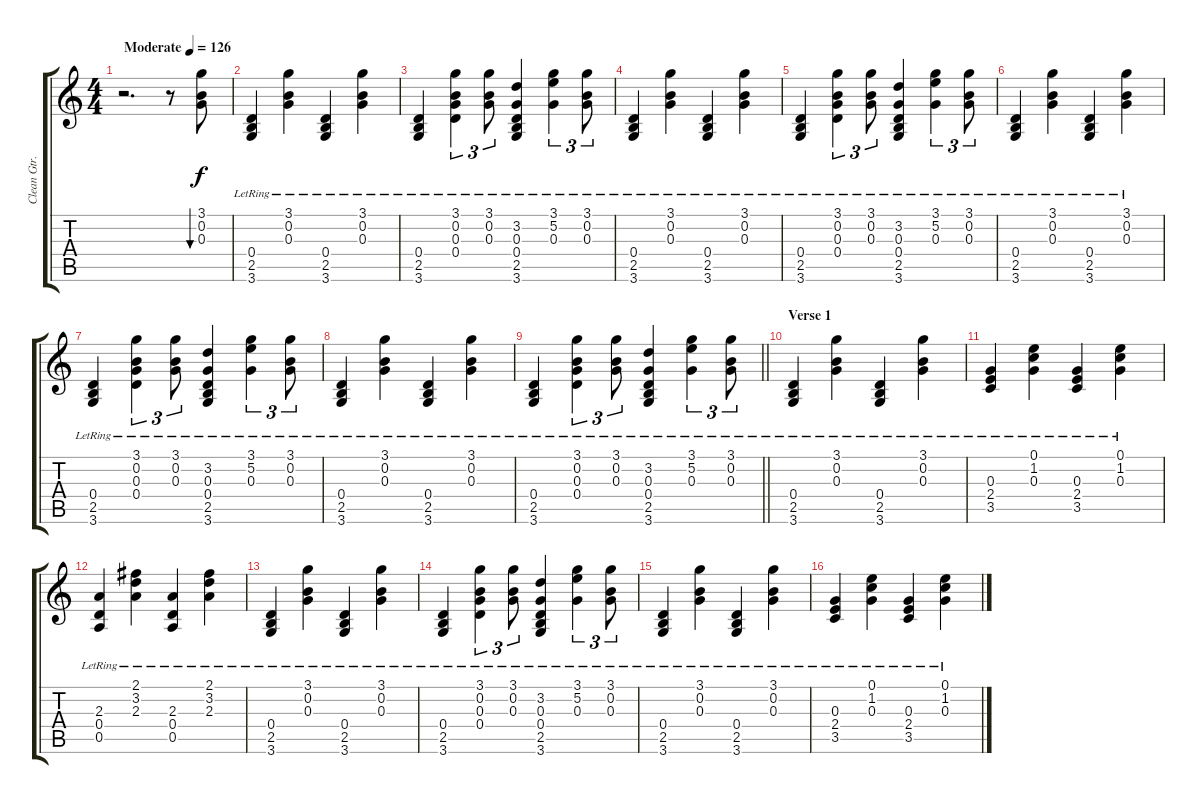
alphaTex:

\track ("Clean Gtr. 2" "Clean Gtr.") {instrument acousticguitarsteel}
\staff {score tabs}
\tuning (E4 B3 G3 D3 A2 E2) {hide}
\ts (4 4)
\tempo (126 "Moderate")
\clef g2
\ks c
r.2{d dy f instrument acousticguitarsteel} r.8 (3.1 0.2 0.3).8{bu 60} |
(0.4{lr} 2.5{lr} 3.6{lr}).4 (3.1{lr} 0.2{lr} 0.3{lr}).4 (0.4{lr} 2.5{lr} 3.6{lr}).4 (3.1{lr} 0.2{lr} 0.3{lr}).4 |
(0.4{lr} 2.5{lr} 3.6{lr}).4 (3.1{lr} 0.2{lr} 0.3{lr} 0.4{lr}).4{tu (3 2)} (3.1{lr} 0.2{lr} 0.3{lr}).8{tu (3 2)} (3.2{lr} 0.3{lr} 0.4{lr} 2.5{lr} 3.6{lr}).4 (3.1{lr} 5.2{lr} 0.3{lr}).4{tu (3 2)} (3.1{lr} 0.2{lr} 0.3{lr}).8{tu (3 2)} |
(0.4{lr} 2.5{lr} 3.6{lr}).4 (3.1{lr} 0.2{lr} 0.3{lr}).4 (0.4{lr} 2.5{lr} 3.6{lr}).4 (3.1{lr} 0.2{lr} 0.3{lr}).4 |
(0.4{lr} 2.5{lr} 3.6{lr}).4 (3.1{lr} 0.2{lr} 0.3{lr} 0.4{lr}).4{tu (3 2)} (3.1{lr} 0.2{lr} 0.3{lr}).8{tu (3 2)} (3.2{lr} 0.3{lr} 0.4{lr} 2.5{lr} 3.6{lr}).4 (3.1{lr} 5.2{lr} 0.3{lr}).4{tu (3 2)} (3.1{lr} 0.2{lr} 0.3{lr}).8{tu (3 2)} |
(0.4{lr} 2.5{lr} 3.6{lr}).4 (3.1{lr} 0.2{lr} 0.3{lr}).4 (0.4{lr} 2.5{lr} 3.6{lr}).4 (3.1{lr} 0.2{lr} 0.3{lr}).4 |
(0.4{lr} 2.5{lr} 3.6{lr}).4 (3.1{lr} 0.2{lr} 0.3{lr} 0.4{lr}).4{tu (3 2)} (3.1{lr} 0.2{lr} 0.3{lr}).8{tu (3 2)} (3.2{lr} 0.3{lr} 0.4{lr} 2.5{lr} 3.6{lr}).4 (3.1{lr} 5.2{lr} 0.3{lr}).4{tu (3 2)} (3.1{lr} 0.2{lr} 0.3{lr}).8{tu (3 2)} |
(0.4{lr} 2.5{lr} 3.6{lr}).4 (3.1{lr} 0.2{lr} 0.3{lr}).4 (0.4{lr} 2.5{lr} 3.6{lr}).4 (3.1{lr} 0.2{lr} 0.3{lr}).4 |
\barLineRight lightlight
(0.4{lr} 2.5{lr} 3.6{lr}).4 (3.1{lr} 0.2{lr} 0.3{lr} 0.4{lr}).4{tu (3 2)} (3.1{lr} 0.2{lr} 0.3{lr}).8{tu (3 2)} (3.2{lr} 0.3{lr} 0.4{lr} 2.5{lr} 3.6{lr}).4 (3.1{lr} 5.2{lr} 0.3{lr}).4{tu (3 2)} (3.1{lr} 0.2{lr} 0.3{lr}).8{tu (3 2)} |
\section ("" "Verse 1")
(0.4{lr} 2.5{lr} 3.6{lr}).4 (3.1{lr} 0.2{lr} 0.3{lr}).4 (0.4{lr} 2.5{lr} 3.6{lr}).4 (3.1{lr} 0.2{lr} 0.3{lr}).4 |
(0.3{lr} 2.4{lr} 3.5{lr}).4 (0.1{lr} 1.2{lr} 0.3{lr}).4 (0.3{lr} 2.4{lr} 3.5{lr}).4 (0.1{lr} 1.2{lr} 0.3{lr}).4 |
(2.3{lr} 0.4{lr} 0.5{lr}).4 (2.1{lr} 3.2{lr} 2.3{lr}).4 (2.3{lr} 0.4{lr} 0.5{lr}).4 (2.1{lr} 3.2{lr} 2.3{lr}).4 |
(0.4{lr} 2.5{lr} 3.6{lr}).4 (3.1{lr} 0.2{lr} 0.3{lr}).4 (0.4{lr} 2.5{lr} 3.6{lr}).4 (3.1{lr} 0.2{lr} 0.3{lr}).4 |
(0.4{lr} 2.5{lr} 3.6{lr}).4 (3.1{lr} 0.2{lr} 0.3{lr} 0.4{lr}).4{tu (3 2)} (3.1{lr} 0.2{lr} 0.3{lr}).8{tu (3 2)} (3.2{lr} 0.3{lr} 0.4{lr} 2.5{lr} 3.6{lr}).4 (3.1{lr} 5.2{lr} 0.3{lr}).4{tu (3 2)} (3.1{lr} 0.2{lr} 0.3{lr}).8{tu (3 2)} |
(0.4{lr} 2.5{lr} 3.6{lr}).4 (3.1{lr} 0.2{lr} 0.3{lr}).4 (0.4{lr} 2.5{lr} 3.6{lr}).4 (3.1{lr} 0.2{lr} 0.3{lr}).4 |
(0.3{lr} 2.4{lr} 3.5{lr}).4 (0.1{lr} 1.2{lr} 0.3{lr}).4 (0.3{lr} 2.4{lr} 3.5{lr}).4 (0.1{lr} 1.2{lr} 0.3{lr}).4
